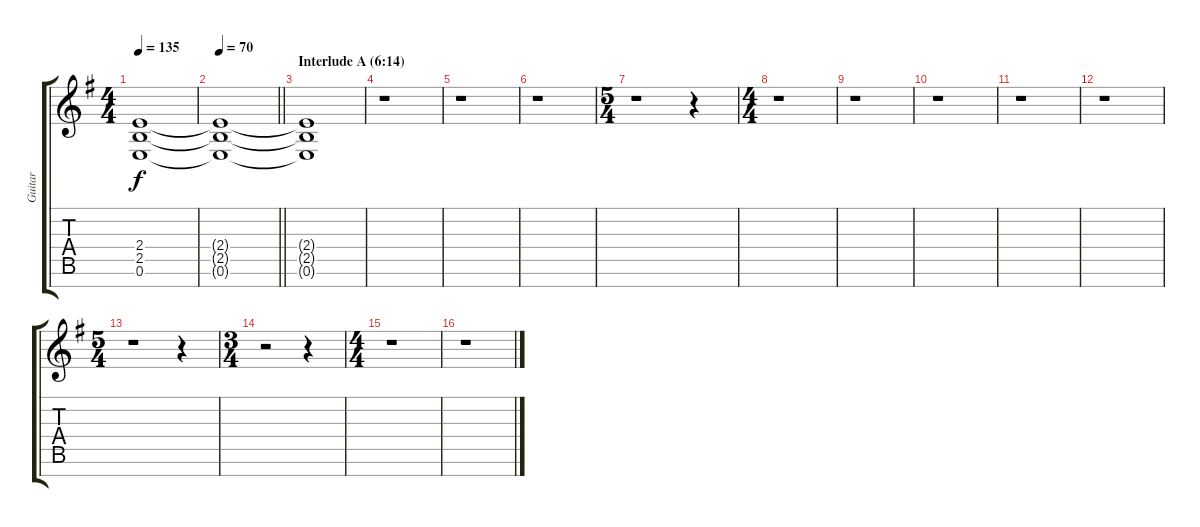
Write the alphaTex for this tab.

\track ("Guitar" "Guitar") {instrument distortionguitar}
\staff {score tabs}
\tuning (E4 B3 G3 D3 A2 E2 B1) {hide}
\ts (4 4)
\tempo 135
\clef g2
\ks eminor
(2.4{t} 2.5{t} 0.6{t}).1{dy f} |
\tempo 70
\barLineRight lightlight
(2.4{t} 2.5{t} 0.6{t}).1 |
\section ("" "Interlude A (6:14)")
(2.4{t} 2.5{t} 0.6{t}).1{volume 0} |
r.1 |
r.1 |
r.1 |
\ts (5 4)
r.1 r.4 |
\ts (4 4)
r.1 |
r.1 |
r.1 |
r.1 |
r.1 |
\ts (5 4)
r.1 r.4 |
\ts (3 4)
r.2 r.4 |
\ts (4 4)
r.1 |
r.1
